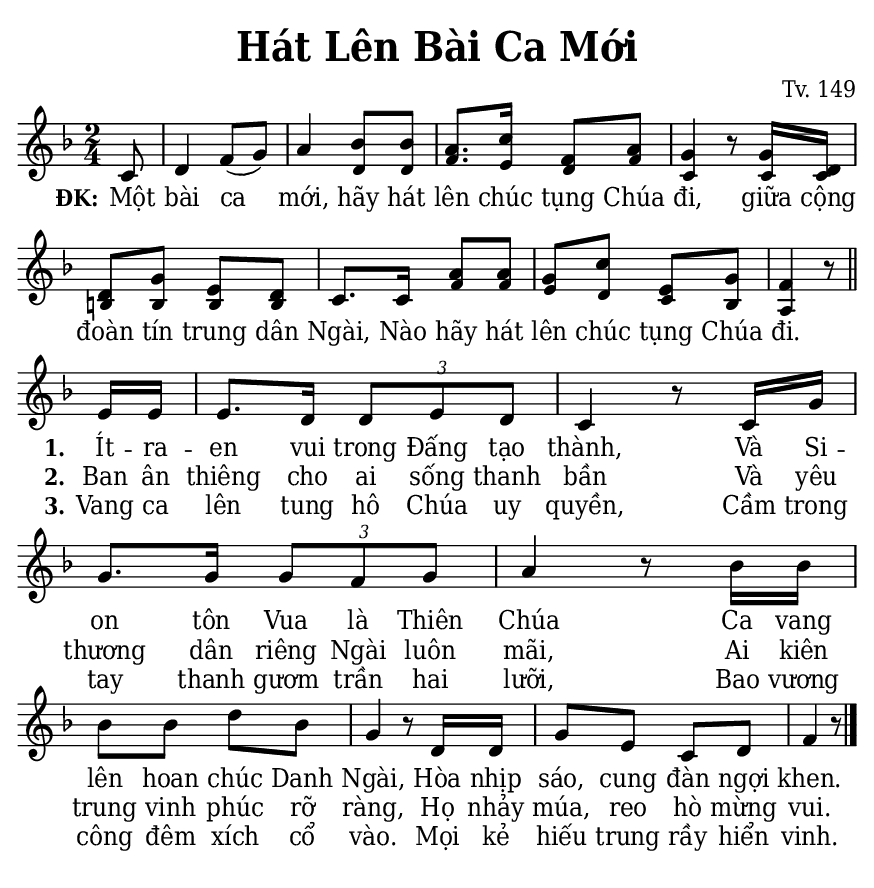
% Cài đặt chung\
\version "2.22.1"
\include "english.ly"

\header {
  title = \markup { \fontsize #1 "Hát Lên Bài Ca Mới" }
  composer = "Tv. 149"
  %arranger = "Lm. Kim Long"
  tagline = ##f
}

% Nhạc phiên khúc
nhacPhienKhucSop = \relative c' {
  \partial 8 c8 |
  d4 f8 (g) |
  a4 bf8 bf |
  a8. c16 f,8 a |
  g4 r8 g16 d |
  d8 g e d |
  c8. c16 a'8 a |
  g c e, g |
  f4 r8 \bar "||" \break
  
  e16 e |
  e8. d16 \tuplet 3/2 { d8 e d } |
  c4 r8 c16 g' |
  g8. g16 \tuplet 3/2 { g8 f g } |
  a4 r8 bf16 bf |
  bf8 bf d bf |
  g4 r8 d16 d |
  g8 e c d |
  f4 r8 \bar "|."
}

nhacPhienKhucAlto = \relative c' {
  c8 |
  d4 f8 (g) |
  a4 d,8 d |
  f8. e16 d8 f |
  c4 r8 c16 c |
  b!8 b b b |
  c8. c16 f8 f |
  e d c bf |
  a4 r8
}

% Lời phiên khúc
loiPhienKhucSop = \lyrics {
  \set stanza = "ĐK:"
  Một bài ca mới, hãy hát lên chúc tụng Chúa đi,
  giữa cộng đoàn tín trung dân Ngài,
  Nào hãy hát lên chúc tụng Chúa đi.
  <<
    {
      \set stanza = "1."
      Ít -- ra -- en vui trong Đấng tạo thành,
      Và Si -- on tôn Vua là Thiên Chúa
      Ca vang lên hoan chúc Danh Ngài,
      Hòa nhịp sáo, cung đàn ngợi khen.
    }
    \new Lyrics {
	    \set associatedVoice = "beSop"
	    \set stanza = "2."
	    Ban ân thiêng cho ai sống thanh bần
	    Và yêu thương dân riêng Ngài luôn mãi,
	    Ai kiên trung vinh phúc rỡ ràng,
	    Họ nhảy múa, reo hò mừng vui.
    }
    \new Lyrics {
	    \set associatedVoice = "beSop"
	    \set stanza = "3."
	    Vang ca lên tung hô Chúa uy quyền,
	    Cầm trong tay thanh gươm trần hai lưỡi,
	    Bao vương công đêm xích cổ vào.
	    Mọi kẻ hiếu trung rầy hiển vinh.
    }
  >>
}

% Dàn trang
\paper {
  #(set-paper-size "a5")
  top-margin = 3\mm
  bottom-margin = 3\mm
  left-margin = 3\mm
  right-margin = 3\mm
  indent = #0
  #(define fonts
	 (make-pango-font-tree "Deja Vu Serif Condensed"
	 		       "Deja Vu Serif Condensed"
			       "Deja Vu Serif Condensed"
			       (/ 20 20)))
  print-page-number = ##f
  page-count = #1
}

TongNhip = {
  \key f \major \time 2/4
  \set Timing.beamExceptions = #'()
  \set Timing.baseMoment = #(ly:make-moment 1/4)
}

% Đổi kích thước nốt cho bè phụ
notBePhu =
#(define-music-function (font-size music) (number? ly:music?)
   (for-some-music
     (lambda (m)
       (if (music-is-of-type? m 'rhythmic-event)
           (begin
             (set! (ly:music-property m 'tweaks)
                   (cons `(font-size . ,font-size)
                         (ly:music-property m 'tweaks)))
             #t)
           #f))
     music)
   music)

\score {
  \new ChoirStaff <<
    \new Staff \with {
        \consists "Merge_rests_engraver"
        printPartCombineTexts = ##f
      }
      <<
      \new Voice \TongNhip \partCombine 
        \nhacPhienKhucSop
        \notBePhu -1 { \nhacPhienKhucAlto }
      \new NullVoice = beSop \nhacPhienKhucSop
      \new Lyrics \lyricsto beSop \loiPhienKhucSop
      >>
  >>
  \layout {
    %\override Staff.TimeSignature.transparent = ##t
    \override Lyrics.LyricSpace.minimum-distance = #0.8
    \override Score.BarNumber.break-visibility = ##(#f #f #f)
    \override Score.SpacingSpanner.uniform-stretching = ##t
  } 
}
